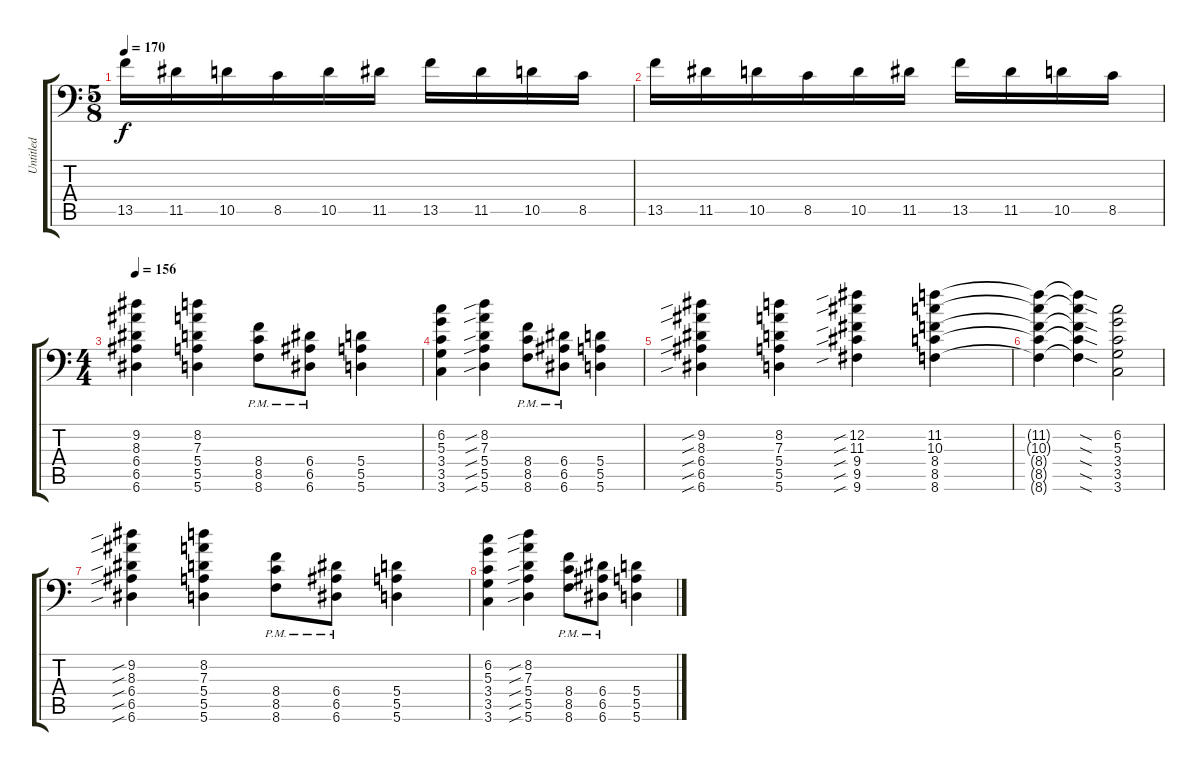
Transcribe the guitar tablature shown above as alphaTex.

\track ("Untitled" "Untitled") {instrument distortionguitar}
\staff {score tabs}
\tuning (B3 Gb3 D3 A2 E2 A1) {hide}
\ts (5 8)
\tempo 170
\clef f4
\ks c
13.5.16{dy f} 11.5.16 10.5.16 8.5.16 10.5.16 11.5.16 13.5.16 11.5.16 10.5.16 8.5.16 |
13.5.16 11.5.16 10.5.16 8.5.16 10.5.16 11.5.16 13.5.16 11.5.16 10.5.16 8.5.16 |
\ts (4 4)
\tempo 156
(9.2 8.3 6.4 6.5 6.6).4 (8.2 7.3 5.4 5.5 5.6).4 (8.4{pm} 8.5{pm} 8.6{pm}).8 (6.4{pm} 6.5{pm} 6.6{pm}).8 (5.4 5.5 5.6).4 |
(6.2 5.3 3.4 3.5 3.6).4 (8.2{sib} 7.3{sib} 5.4{sib} 5.5{sib} 5.6{sib}).4 (8.4{pm} 8.5{pm} 8.6{pm}).8 (6.4{pm} 6.5{pm} 6.6{pm}).8 (5.4 5.5 5.6).4 |
(9.2{sib} 8.3{sib} 6.4{sib} 6.5{sib} 6.6{sib}).4 (8.2 7.3 5.4 5.5 5.6).4 (12.2{sib} 11.3{sib} 9.4{sib} 9.5{sib} 9.6{sib}).4 (11.2 10.3 8.4 8.5 8.6).4 |
(11.2{t} 10.3{t} 8.4{t} 8.5{t} 8.6{t}).4 (11.2{sod t} 10.3{sod t} 8.4{sod t} 8.5{sod t} 8.6{sod t}).4 (6.2 5.3 3.4 3.5 3.6).2 |
(9.2{sib} 8.3{sib} 6.4{sib} 6.5{sib} 6.6{sib}).4 (8.2 7.3 5.4 5.5 5.6).4 (8.4{pm} 8.5{pm} 8.6{pm}).8 (6.4{pm} 6.5{pm} 6.6{pm}).8 (5.4 5.5 5.6).4 |
(6.2 5.3 3.4 3.5 3.6).4 (8.2{sib} 7.3{sib} 5.4{sib} 5.5{sib} 5.6{sib}).4 (8.4{pm} 8.5{pm} 8.6{pm}).8 (6.4{pm} 6.5{pm} 6.6{pm}).8 (5.4 5.5 5.6).4
